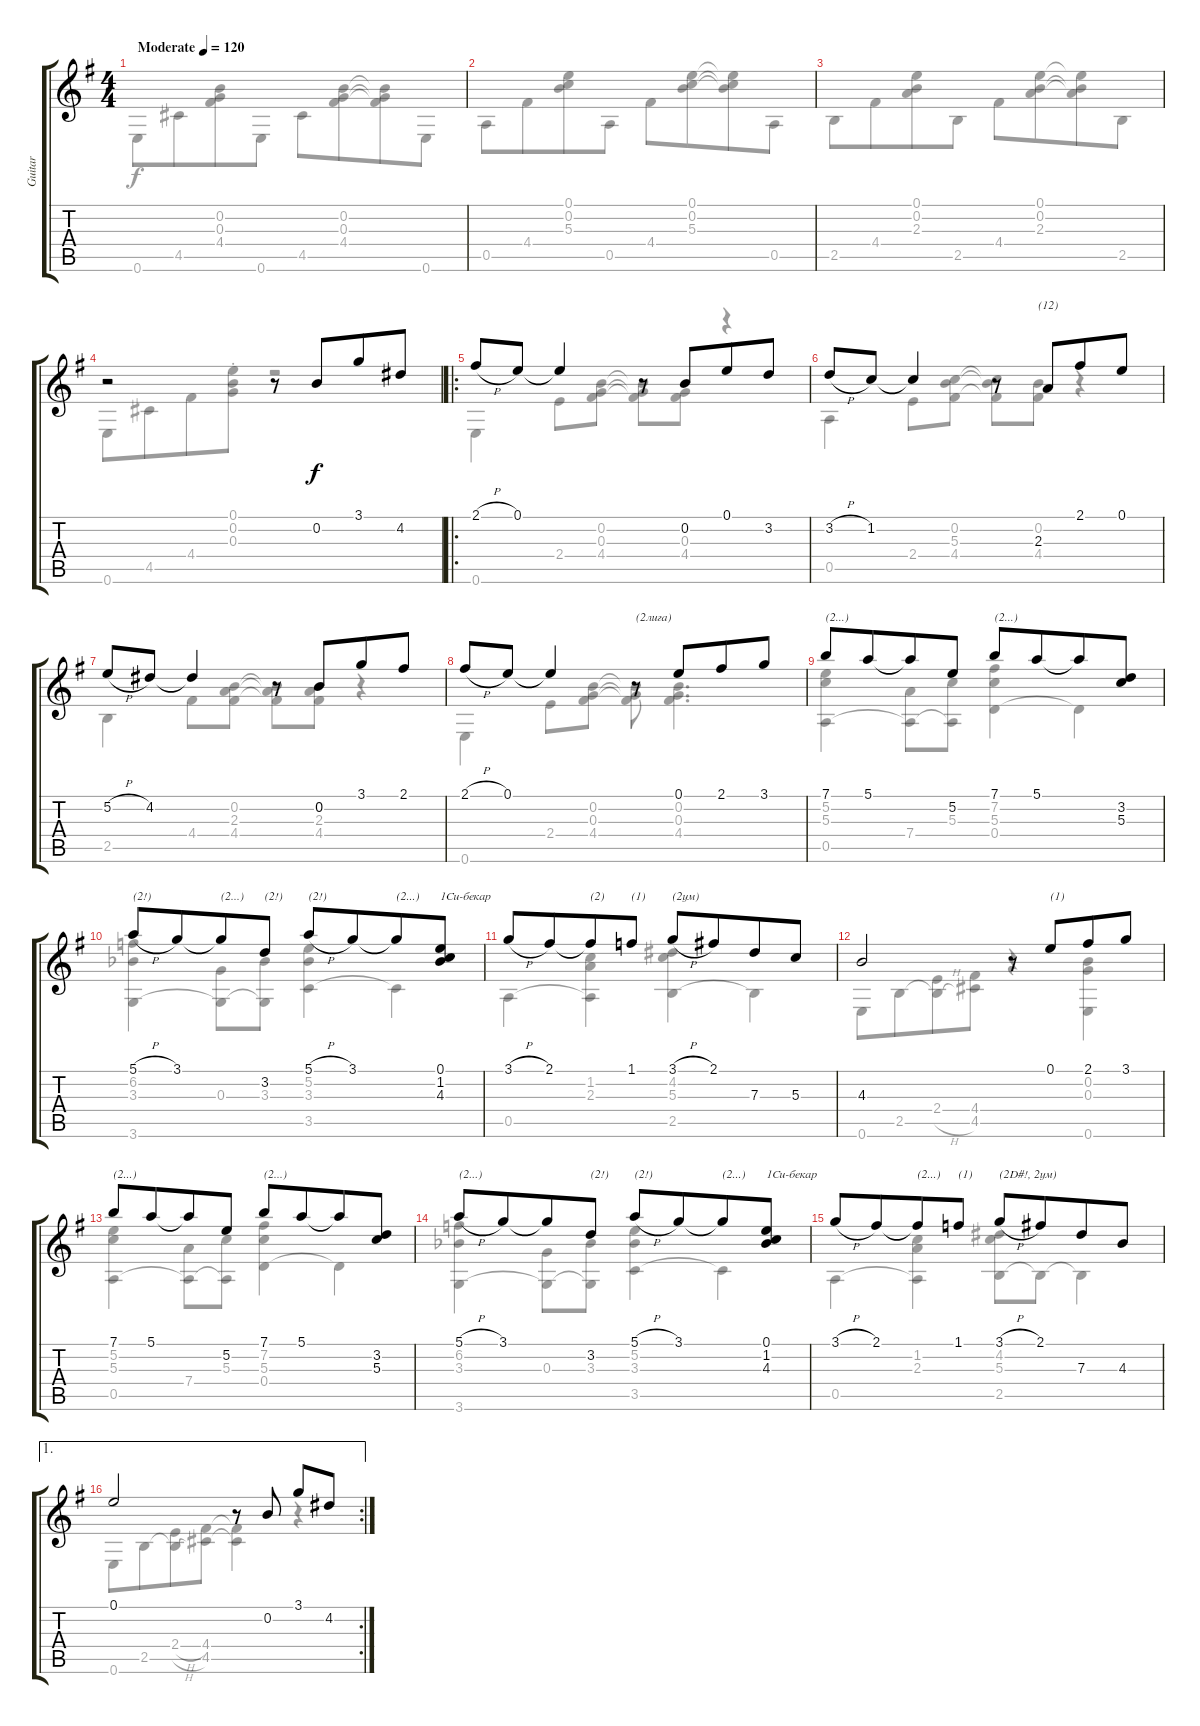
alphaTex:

\track ("Guitar" "Guitar") {instrument acousticguitarnylon}
\staff {score tabs}
\tuning (E4 B3 G3 D3 A2 E2) {hide}
\voice
\ts (4 4)
\tempo (120 "Moderate")
\clef g2
\ks eminor
|
|
|
r.2 r.8 0.2.8{beam merge} 3.1.8 4.2.8 |
\ro
2.1{h}.8 0.1.8 0.1{t}.4 r.8 0.2.8{beam merge} 0.1.8 3.2.8 |
3.2{h}.8 1.2.8 1.2{t}.4 r.8 2.3.8{txt "(12)" beam merge} 2.1.8 0.1.8 |
5.2{h}.8 4.2.8 4.2{t}.4 r.8 0.2.8{beam merge} 3.1.8 2.1.8 |
2.1{h}.8 0.1.8 0.1{t}.4 r.8{txt "(2лига)"} 0.1.8{beam merge} 2.1.8 3.1.8 |
7.1.8{txt "(2...)"} 5.1.8{beam merge} 5.1{t}.8 5.2.8 7.1.8{txt "(2...)"} 5.1.8{beam merge} 5.1{t}.8 (3.2 5.3).8 |
5.1{h}.8{txt "(2!)"} 3.1.8{beam merge} 3.1{t}.8{txt "(2...)"} 3.2.8{txt "(2!)"} 5.1{h}.8{txt "(2!)"} 3.1.8{beam merge} 3.1{t}.8{txt "(2...)"} (0.1 1.2 4.3).8{txt "1Си-бекар"} |
3.1{h}.8 2.1.8{beam merge} 2.1{t}.8{txt "(2)"} 1.1.8{txt "(1)"} 3.1{h}.8{txt "(2ум)"} 2.1.8{beam merge} 7.3.8 5.3.8 |
4.3.2 r.8 0.1.8{txt "(1)" beam merge} 2.1.8 3.1.8 |
7.1.8{txt "(2...)"} 5.1.8{beam merge} 5.1{t}.8 5.2.8 7.1.8{txt "(2...)"} 5.1.8{beam merge} 5.1{t}.8 (3.2 5.3).8 |
5.1{h}.8{txt "(2...)"} 3.1.8{beam merge} 3.1{t}.8 3.2.8{txt "(2!)"} 5.1{h}.8{txt "(2!)"} 3.1.8{beam merge} 3.1{t}.8{txt "(2...)"} (0.1 1.2 4.3).8{txt "1Си-бекар"} |
3.1{h}.8 2.1.8{beam merge} 2.1{t}.8{txt "(2...)"} 1.1.8{txt "(1)"} 3.1{h}.8{txt "(2D#!, 2ум)"} 2.1.8{beam merge} 7.3.8 4.3.8 |
\ae 1
\rc 2
0.1.2 r.8 0.2.8 3.1.8 4.2.8
\voice
\clef g2
\ottava regular
\simile none
\ks eminor
0.6.8{dy f} 4.5.8{beam merge} (0.2 0.3 4.4).8 0.6.8 4.5.8 (0.2 0.3 4.4).8{beam merge} (0.2{t} 0.3{t} 4.4{t}).8 0.6.8 |
0.5.8 4.4.8{beam merge} (0.1 0.2 5.3).8 0.5.8 4.4.8 (0.1 0.2 5.3).8{beam merge} (0.1{t} 0.2{t} 5.3{t}).8 0.5.8 |
2.5.8 4.4.8{beam merge} (0.1 0.2 2.3).8 2.5.8 4.4.8 (0.1 0.2 2.3).8{beam merge} (0.1{t} 0.2{t} 2.3{t}).8 2.5.8 |
0.6.8 4.5.8{beam merge} 4.4.8 (0.1{st} 0.2 0.3).8 r.2 |
0.6.4 2.4.8 (0.2 0.3 4.4).8 (0.2{t} 0.3{t} 4.4{t}).8 (0.3 4.4).8 r.4 |
0.5.4 2.4.8 (0.2 5.3 4.4).8 (0.2{t} 5.3{t} 4.4{t}).8 (0.2 4.4).8 r.4 |
2.5.4 4.4.8 (0.2 2.3 4.4).8 (0.2{t} 2.3{t} 4.4{t}).8 (0.2 2.3 4.4).8 r.4 |
0.6.4 2.4.8 (0.2 0.3 4.4).8 (0.2{t} 0.3{t} 4.4{t}).8 (0.2 0.3 4.4).4{d} |
(5.2 5.3 0.5).4 (7.4 0.5{t}).8 (5.3 0.5{t}).8 (7.2 5.3 0.4).4 0.4{t}.4 |
(6.2 3.3{acc b} 3.6).4 (0.3 3.6{t}).8 (3.3{acc b} 3.6{t}).8 (5.2 3.3{acc b} 3.5).4 3.5{t}.4 |
0.5.4 (1.2 2.3 0.5{t}).4 (4.2 5.3 2.5).4 2.5{t}.4 |
0.6.8 2.5.8{beam merge} (2.4 2.5{h t}).8 (4.4 4.5).8 r.4 (0.2 0.3 0.6).4 |
(5.2 5.3 0.5).4 (7.4 0.5{t}).8 (5.3 0.5{t}).8 (7.2 5.3 0.4).4 0.4{t}.4 |
(6.2 3.3{acc b} 3.6).4 (0.3 3.6{t}).8 (3.3{acc b} 3.6{t}).8 (5.2 3.3{acc b} 3.5).4 3.5{t}.4 |
0.5.4 (1.2 2.3 0.5{t}).4 (4.2 5.3 2.5).8 2.5{t}.8 2.5{t}.4 |
0.6.8 2.5.8{beam merge} (2.4{h} 2.5{h t}).8 (4.4 4.5).8 (4.4{t} 4.5{t}).4 r.4
